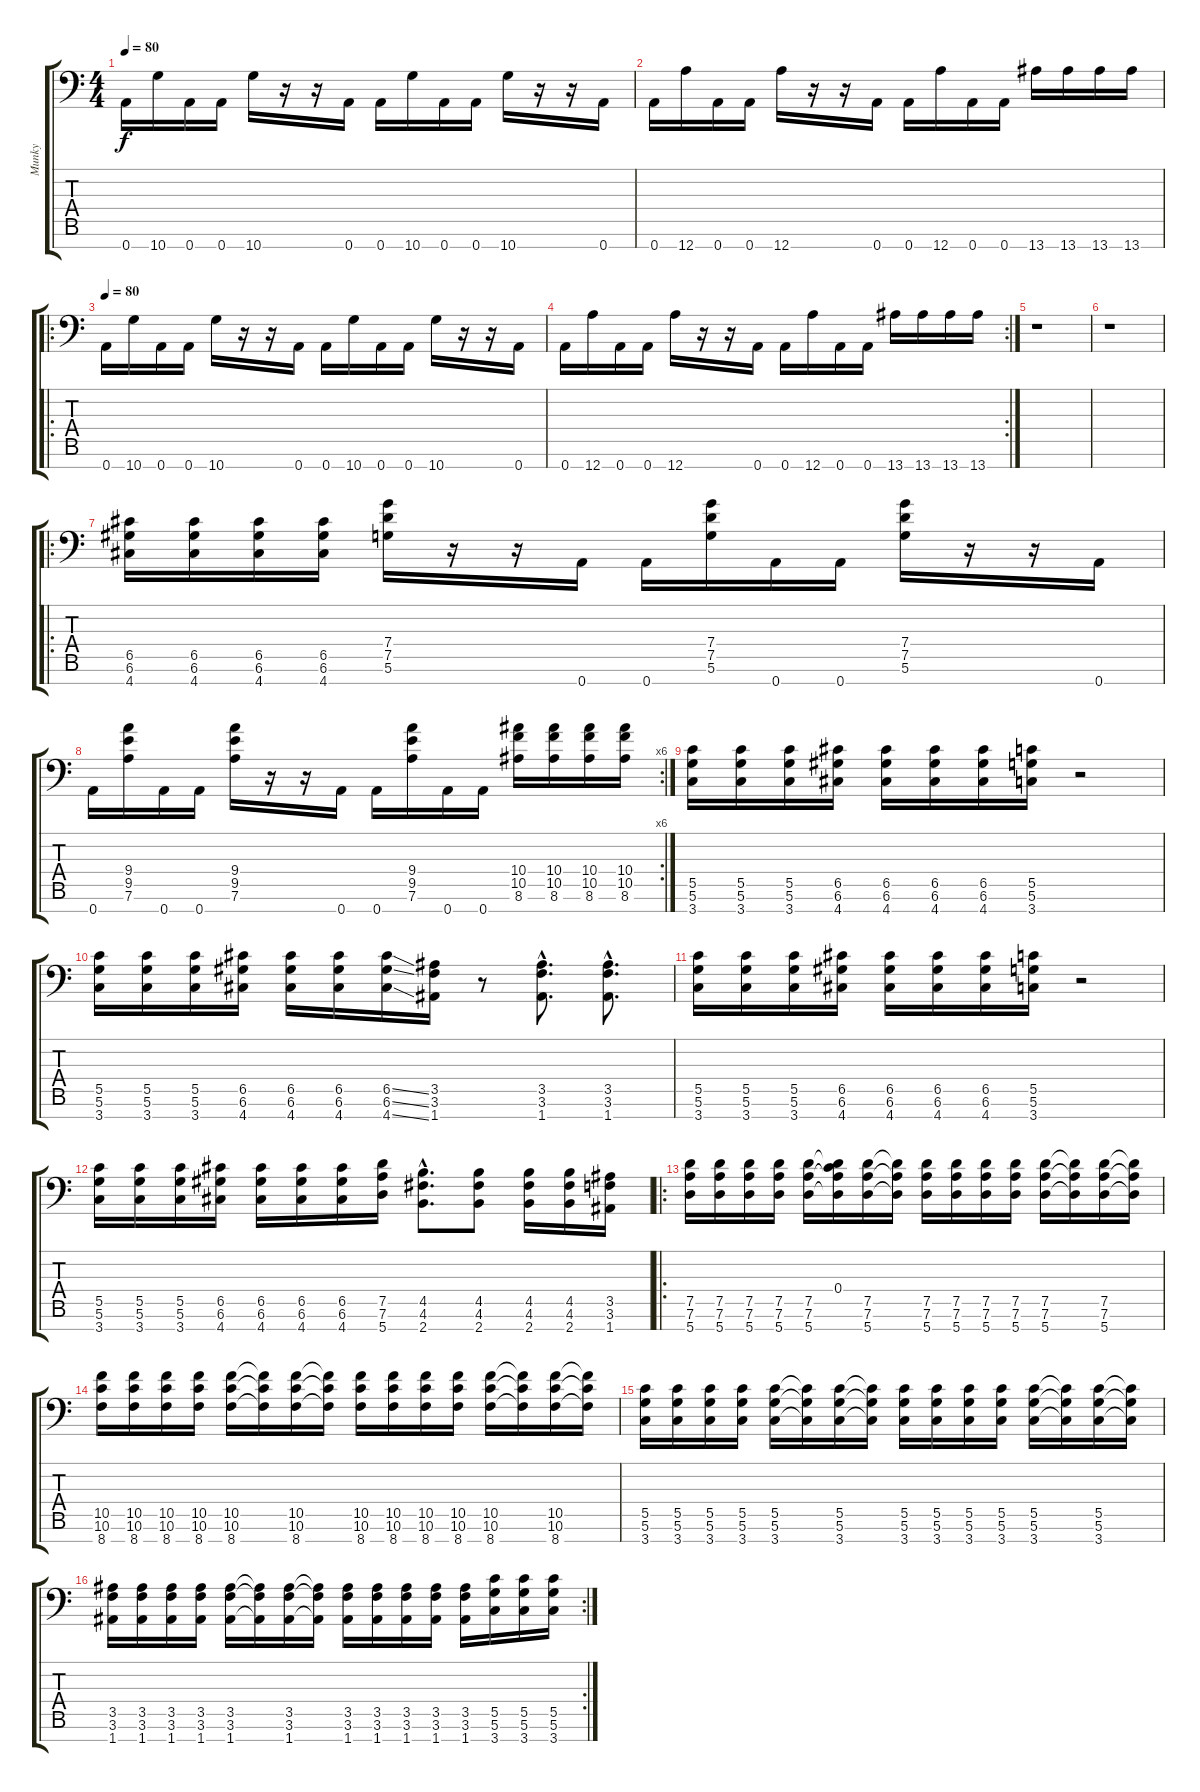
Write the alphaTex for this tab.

\track ("Munky" "Munky") {instrument overdrivenguitar}
\staff {score tabs}
\tuning (D4 A3 F3 C3 G2 D2 A1) {hide}
\ts (4 4)
\tempo 80
\clef f4
\ks c
0.7.16{dy f instrument overdrivenguitar} 10.7.16 0.7.16 0.7.16 10.7.16 r.16 r.16 0.7.16 0.7.16 10.7.16 0.7.16 0.7.16 10.7.16 r.16 r.16 0.7.16 |
0.7.16 12.7.16 0.7.16 0.7.16 12.7.16 r.16 r.16 0.7.16 0.7.16 12.7.16 0.7.16 0.7.16 13.7.16 13.7.16 13.7.16 13.7.16 |
\ro
\tempo 80
0.7.16 10.7.16 0.7.16 0.7.16 10.7.16 r.16 r.16 0.7.16 0.7.16 10.7.16 0.7.16 0.7.16 10.7.16 r.16 r.16 0.7.16 |
\rc 2
0.7.16 12.7.16 0.7.16 0.7.16 12.7.16 r.16 r.16 0.7.16 0.7.16 12.7.16 0.7.16 0.7.16 13.7.16 13.7.16 13.7.16 13.7.16 |
r.1 |
r.1 |
\ro
(6.5 6.6 4.7).16{volume 16} (6.5 6.6 4.7).16 (6.5 6.6 4.7).16 (6.5 6.6 4.7).16 (7.4 7.5 5.6).16 r.16 r.16 0.7.16 0.7.16 (7.4 7.5 5.6).16 0.7.16 0.7.16 (7.4 7.5 5.6).16 r.16 r.16 0.7.16 |
\rc 6
0.7.16 (9.4 9.5 7.6).16 0.7.16 0.7.16 (9.4 9.5 7.6).16 r.16 r.16 0.7.16 0.7.16 (9.4 9.5 7.6).16 0.7.16 0.7.16 (10.4 10.5 8.6).16 (10.4 10.5 8.6).16 (10.4 10.5 8.6).16 (10.4 10.5 8.6).16 |
(5.5 5.6 3.7).16 (5.5 5.6 3.7).16 (5.5 5.6 3.7).16 (6.5 6.6 4.7).16 (6.5 6.6 4.7).16 (6.5 6.6 4.7).16 (6.5 6.6 4.7).16 (5.5 5.6 3.7).16 r.2 |
(5.5 5.6 3.7).16 (5.5 5.6 3.7).16 (5.5 5.6 3.7).16 (6.5 6.6 4.7).16 (6.5 6.6 4.7).16 (6.5 6.6 4.7).16 (6.5{ss} 6.6{ss} 4.7{ss}).16 (3.5 3.6 1.7).16 r.8 (3.5{hac} 3.6{hac} 1.7{hac}).8{d} (3.5{hac} 3.6{hac} 1.7{hac}).8{d} |
(5.5 5.6 3.7).16 (5.5 5.6 3.7).16 (5.5 5.6 3.7).16 (6.5 6.6 4.7).16 (6.5 6.6 4.7).16 (6.5 6.6 4.7).16 (6.5 6.6 4.7).16 (5.5 5.6 3.7).16 r.2 |
(5.5 5.6 3.7).16 (5.5 5.6 3.7).16 (5.5 5.6 3.7).16 (6.5 6.6 4.7).16 (6.5 6.6 4.7).16 (6.5 6.6 4.7).16 (6.5 6.6 4.7).16 (7.5 7.6 5.7).16 (4.5{hac} 4.6{hac} 2.7{hac}).8{d} (4.5 4.6 2.7).8 (4.5 4.6 2.7).16 (4.5 4.6 2.7).16 (3.5 3.6 1.7).16 |
\ro
(7.5 7.6 5.7).16 (7.5 7.6 5.7).16 (7.5 7.6 5.7).16 (7.5 7.6 5.7).16 (7.5 7.6 5.7).16 (0.4 7.5{t} 7.6{t} 5.7{t}).16 (7.5 7.6 5.7).16 (7.5{t} 7.6{t} 5.7{t}).16 (7.5 7.6 5.7).16 (7.5 7.6 5.7).16 (7.5 7.6 5.7).16 (7.5 7.6 5.7).16 (7.5 7.6 5.7).16 (7.5{t} 7.6{t} 5.7{t}).16 (7.5 7.6 5.7).16 (7.5{t} 7.6{t} 5.7{t}).16 |
(10.5 10.6 8.7).16 (10.5 10.6 8.7).16 (10.5 10.6 8.7).16 (10.5 10.6 8.7).16 (10.5 10.6 8.7).16 (10.5{t} 10.6{t} 8.7{t}).16 (10.5 10.6 8.7).16 (10.5{t} 10.6{t} 8.7{t}).16 (10.5 10.6 8.7).16 (10.5 10.6 8.7).16 (10.5 10.6 8.7).16 (10.5 10.6 8.7).16 (10.5 10.6 8.7).16 (10.5{t} 10.6{t} 8.7{t}).16 (10.5 10.6 8.7).16 (10.5{t} 10.6{t} 8.7{t}).16 |
(5.5 5.6 3.7).16 (5.5 5.6 3.7).16 (5.5 5.6 3.7).16 (5.5 5.6 3.7).16 (5.5 5.6 3.7).16 (5.5{t} 5.6{t} 3.7{t}).16 (5.5 5.6 3.7).16 (5.5{t} 5.6{t} 3.7{t}).16 (5.5 5.6 3.7).16 (5.5 5.6 3.7).16 (5.5 5.6 3.7).16 (5.5 5.6 3.7).16 (5.5 5.6 3.7).16 (5.5{t} 5.6{t} 3.7{t}).16 (5.5 5.6 3.7).16 (5.5{t} 5.6{t} 3.7{t}).16 |
\rc 2
(3.5 3.6 1.7).16 (3.5 3.6 1.7).16 (3.5 3.6 1.7).16 (3.5 3.6 1.7).16 (3.5 3.6 1.7).16 (3.5{t} 3.6{t} 1.7{t}).16 (3.5 3.6 1.7).16 (3.5{t} 3.6{t} 1.7{t}).16 (3.5 3.6 1.7).16 (3.5 3.6 1.7).16 (3.5 3.6 1.7).16 (3.5 3.6 1.7).16 (3.5 3.6 1.7).16 (5.5 5.6 3.7).16 (5.5 5.6 3.7).16 (5.5 5.6 3.7).16
